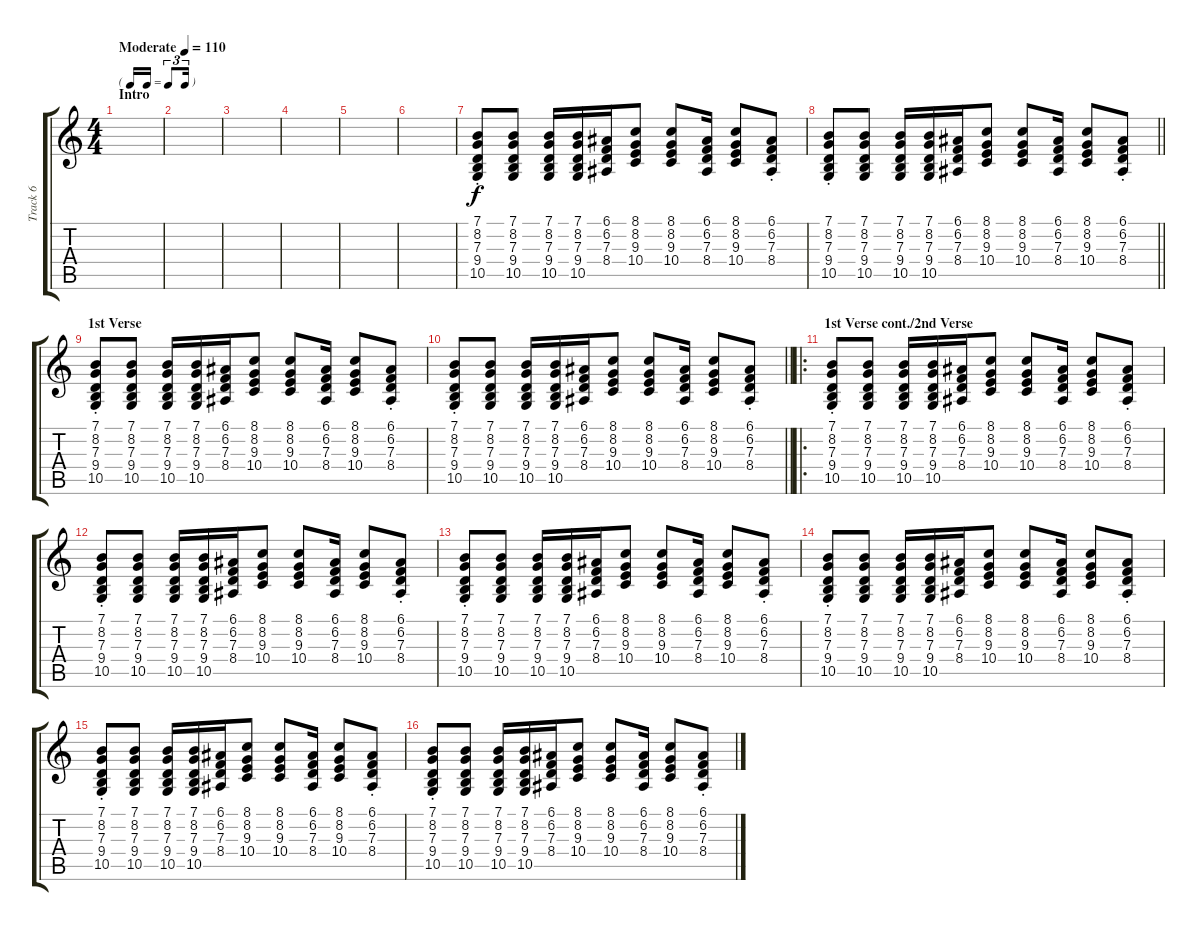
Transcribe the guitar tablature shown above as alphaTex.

\track ("Track 6" "Track 6") {instrument drawbarorgan}
\staff {score tabs}
\tuning (E4 B3 G3 D3 A2 E2) {hide}
\ts (4 4)
\tf triplet16th
\section ("" "Intro")
\tempo (110 "Moderate")
\clef g2
\ks c
|
|
|
|
|
|
(7.1 8.2 7.3{st} 9.4 10.5).8 (7.1 8.2 7.3 9.4 10.5).8 (7.1 8.2 7.3 9.4 10.5).16 (7.1 8.2 7.3 9.4 10.5).16 (6.1 6.2 7.3 8.4).16 (8.1 8.2 9.3 10.4).8 (8.1 8.2 9.3 10.4).8 (6.1 6.2 7.3 8.4).16 (8.1 8.2 9.3 10.4).8 (6.1 6.2 7.3 8.4{st}).8 |
\barLineRight lightlight
(7.1 8.2 7.3{st} 9.4 10.5).8 (7.1 8.2 7.3 9.4 10.5).8 (7.1 8.2 7.3 9.4 10.5).16 (7.1 8.2 7.3 9.4 10.5).16 (6.1 6.2 7.3 8.4).16 (8.1 8.2 9.3 10.4).8 (8.1 8.2 9.3 10.4).8 (6.1 6.2 7.3 8.4).16 (8.1 8.2 9.3 10.4).8 (6.1 6.2 7.3 8.4{st}).8 |
\section ("" "1st Verse")
(7.1 8.2 7.3{st} 9.4 10.5).8 (7.1 8.2 7.3 9.4 10.5).8 (7.1 8.2 7.3 9.4 10.5).16 (7.1 8.2 7.3 9.4 10.5).16 (6.1 6.2 7.3 8.4).16 (8.1 8.2 9.3 10.4).8 (8.1 8.2 9.3 10.4).8 (6.1 6.2 7.3 8.4).16 (8.1 8.2 9.3 10.4).8 (6.1 6.2 7.3 8.4{st}).8 |
\barLineRight lightlight
(7.1 8.2 7.3{st} 9.4 10.5).8 (7.1 8.2 7.3 9.4 10.5).8 (7.1 8.2 7.3 9.4 10.5).16 (7.1 8.2 7.3 9.4 10.5).16 (6.1 6.2 7.3 8.4).16 (8.1 8.2 9.3 10.4).8 (8.1 8.2 9.3 10.4).8 (6.1 6.2 7.3 8.4).16 (8.1 8.2 9.3 10.4).8 (6.1 6.2 7.3 8.4{st}).8 |
\ro
\section ("" "1st Verse cont./2nd Verse")
(7.1 8.2 7.3{st} 9.4 10.5).8 (7.1 8.2 7.3 9.4 10.5).8 (7.1 8.2 7.3 9.4 10.5).16 (7.1 8.2 7.3 9.4 10.5).16 (6.1 6.2 7.3 8.4).16 (8.1 8.2 9.3 10.4).8 (8.1 8.2 9.3 10.4).8 (6.1 6.2 7.3 8.4).16 (8.1 8.2 9.3 10.4).8 (6.1 6.2 7.3 8.4{st}).8 |
(7.1 8.2 7.3{st} 9.4 10.5).8 (7.1 8.2 7.3 9.4 10.5).8 (7.1 8.2 7.3 9.4 10.5).16 (7.1 8.2 7.3 9.4 10.5).16 (6.1 6.2 7.3 8.4).16 (8.1 8.2 9.3 10.4).8 (8.1 8.2 9.3 10.4).8 (6.1 6.2 7.3 8.4).16 (8.1 8.2 9.3 10.4).8 (6.1 6.2 7.3 8.4{st}).8 |
(7.1 8.2 7.3{st} 9.4 10.5).8 (7.1 8.2 7.3 9.4 10.5).8 (7.1 8.2 7.3 9.4 10.5).16 (7.1 8.2 7.3 9.4 10.5).16 (6.1 6.2 7.3 8.4).16 (8.1 8.2 9.3 10.4).8 (8.1 8.2 9.3 10.4).8 (6.1 6.2 7.3 8.4).16 (8.1 8.2 9.3 10.4).8 (6.1 6.2 7.3 8.4{st}).8 |
(7.1 8.2 7.3{st} 9.4 10.5).8 (7.1 8.2 7.3 9.4 10.5).8 (7.1 8.2 7.3 9.4 10.5).16 (7.1 8.2 7.3 9.4 10.5).16 (6.1 6.2 7.3 8.4).16 (8.1 8.2 9.3 10.4).8 (8.1 8.2 9.3 10.4).8 (6.1 6.2 7.3 8.4).16 (8.1 8.2 9.3 10.4).8 (6.1 6.2 7.3 8.4{st}).8 |
(7.1 8.2 7.3{st} 9.4 10.5).8 (7.1 8.2 7.3 9.4 10.5).8 (7.1 8.2 7.3 9.4 10.5).16 (7.1 8.2 7.3 9.4 10.5).16 (6.1 6.2 7.3 8.4).16 (8.1 8.2 9.3 10.4).8 (8.1 8.2 9.3 10.4).8 (6.1 6.2 7.3 8.4).16 (8.1 8.2 9.3 10.4).8 (6.1 6.2 7.3 8.4{st}).8 |
(7.1 8.2 7.3{st} 9.4 10.5).8 (7.1 8.2 7.3 9.4 10.5).8 (7.1 8.2 7.3 9.4 10.5).16 (7.1 8.2 7.3 9.4 10.5).16 (6.1 6.2 7.3 8.4).16 (8.1 8.2 9.3 10.4).8 (8.1 8.2 9.3 10.4).8 (6.1 6.2 7.3 8.4).16 (8.1 8.2 9.3 10.4).8 (6.1 6.2 7.3 8.4{st}).8
